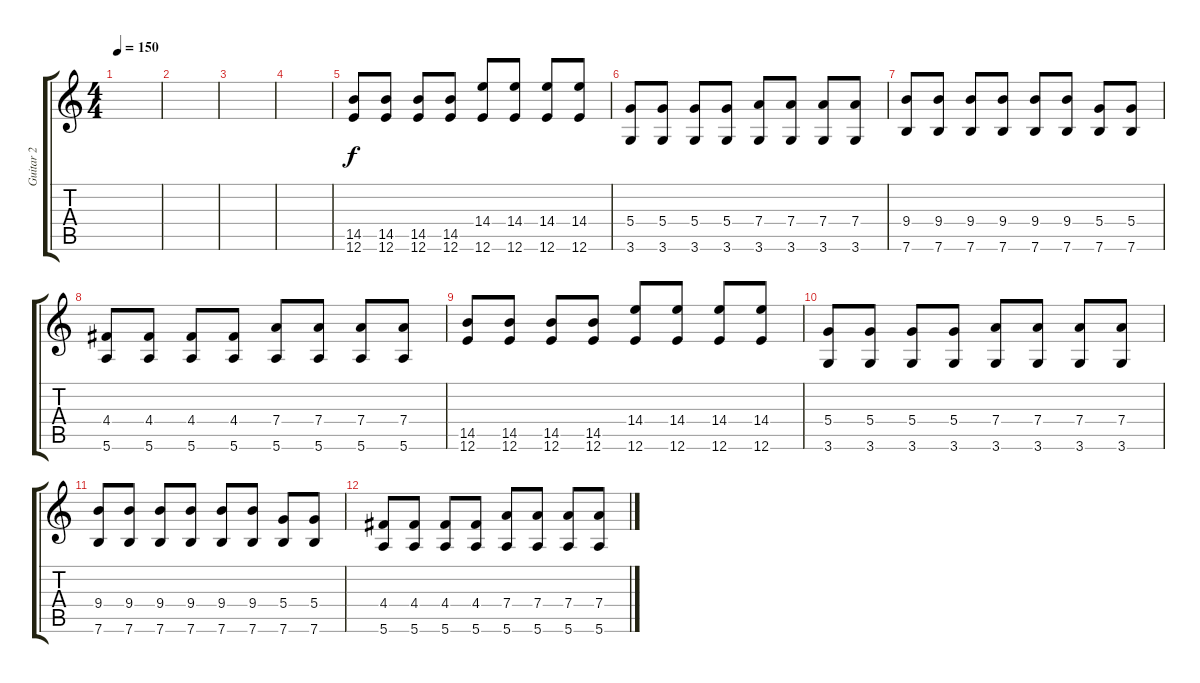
\track ("Guitar 2" "Guitar 2") {instrument distortionguitar}
\staff {score tabs}
\tuning (E4 B3 G3 D3 A2 E2) {hide}
\ts (4 4)
\tempo 150
\clef g2
\ks c
|
|
|
|
(14.5 12.6).8 (14.5 12.6).8 (14.5 12.6).8 (14.5 12.6).8 (14.4 12.6).8 (14.4 12.6).8 (14.4 12.6).8 (14.4 12.6).8 |
(5.4 3.6).8 (5.4 3.6).8 (5.4 3.6).8 (5.4 3.6).8 (7.4 3.6).8 (7.4 3.6).8 (7.4 3.6).8 (7.4 3.6).8 |
(9.4 7.6).8 (9.4 7.6).8 (9.4 7.6).8 (9.4 7.6).8 (9.4 7.6).8 (9.4 7.6).8 (5.4 7.6).8 (5.4 7.6).8 |
(4.4 5.6).8 (4.4 5.6).8 (4.4 5.6).8 (4.4 5.6).8 (7.4 5.6).8 (7.4 5.6).8 (7.4 5.6).8 (7.4 5.6).8 |
(14.5 12.6).8 (14.5 12.6).8 (14.5 12.6).8 (14.5 12.6).8 (14.4 12.6).8 (14.4 12.6).8 (14.4 12.6).8 (14.4 12.6).8 |
(5.4 3.6).8 (5.4 3.6).8 (5.4 3.6).8 (5.4 3.6).8 (7.4 3.6).8 (7.4 3.6).8 (7.4 3.6).8 (7.4 3.6).8 |
(9.4 7.6).8 (9.4 7.6).8 (9.4 7.6).8 (9.4 7.6).8 (9.4 7.6).8 (9.4 7.6).8 (5.4 7.6).8 (5.4 7.6).8 |
(4.4 5.6).8 (4.4 5.6).8 (4.4 5.6).8 (4.4 5.6).8 (7.4 5.6).8 (7.4 5.6).8 (7.4 5.6).8 (7.4 5.6).8
